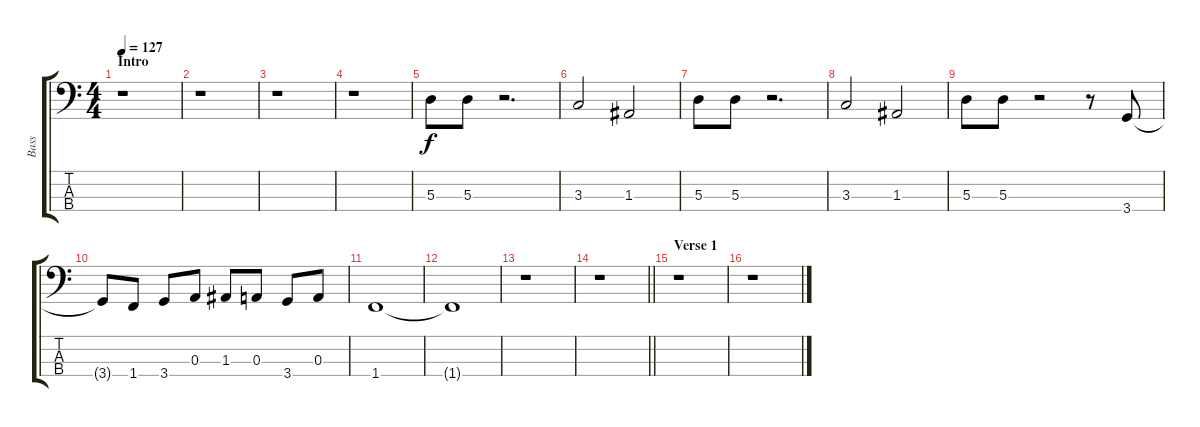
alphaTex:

\track ("Bass" "Bass") {instrument electricbassfinger}
\staff {score tabs}
\tuning (G2 D2 A1 E1) {hide}
\ts (4 4)
\section ("" "Intro")
\tempo 127
\clef f4
\ks c
r.1{dy f instrument electricbassfinger} |
r.1 |
r.1 |
r.1 |
5.3.8 5.3.8 r.2{d} |
3.3.2 1.3.2 |
5.3.8 5.3.8 r.2{d} |
3.3.2 1.3.2 |
5.3.8 5.3.8 r.2 r.8 3.4.8 |
3.4{t}.8 1.4.8 3.4.8 0.3.8 1.3.8 0.3.8 3.4.8 0.3.8 |
1.4.1 |
1.4{t}.1 |
r.1 |
\barLineRight lightlight
r.1 |
\section ("" "Verse 1")
r.1 |
r.1
